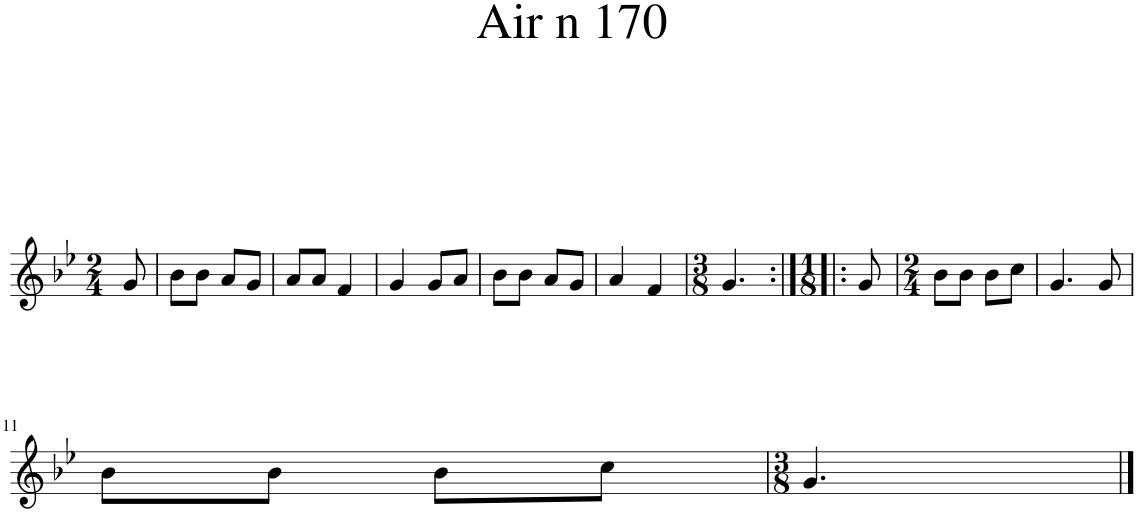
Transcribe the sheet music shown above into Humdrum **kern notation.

**kern
*part1
*staff1
*I"Piano
*I'Pno.
*clefG2
*k[b-e-]
*M2/4
=1
8g/
=2
8b-\L
8b-\J
8a/L
8g/J
=3
8a/L
8a/J
4f/
=4
4g/
8g/L
8a/J
=5
8b-\L
8b-\J
8a/L
8g/J
=6
4a/
4f/
=7
*M3/8
4.g/
=8:|!|:
*M1/8
8g/
=9
*M2/4
8b-\L
8b-\J
8b-\L
8cc\J
=10
4.g/
8g/
!!LO:LB:g=z
=11
8b-\L
8b-\J
8b-\L
8cc\J
=12
*M3/8
4.g/
==
*-
